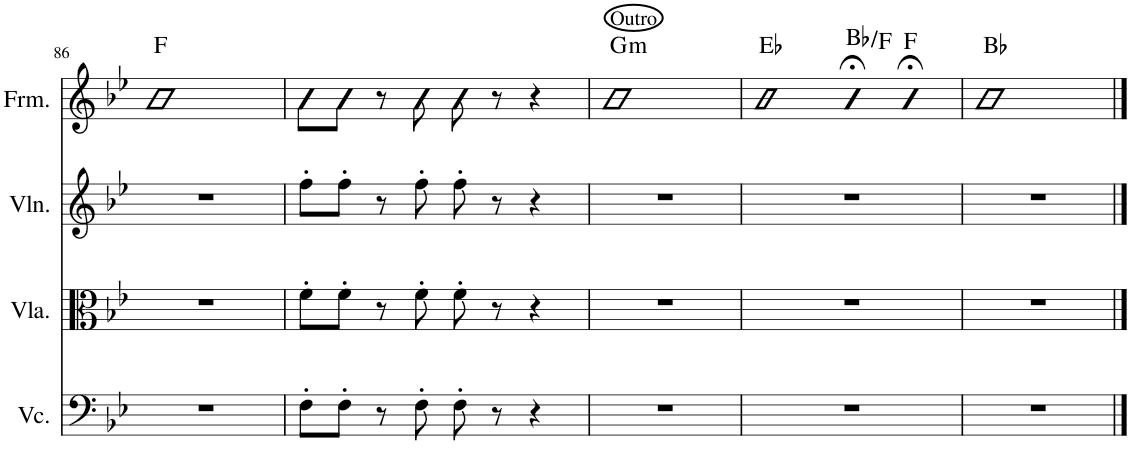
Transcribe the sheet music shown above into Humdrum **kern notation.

**kern	**kern	**kern	**kern	**harte
*part4	*part3	*part2	*part1	*part1
*staff4	*staff3	*staff2	*staff1	*
*I"Violoncello	*I"Viola	*I"Violin	*I"Form	*
*I'Vc.	*I'Vla.	*I'Vln.	*I'Frm.	*
!!LO:PB:g=z
*clefF4	*clefC3	*clefG2	*clefG2	*
*k[b-e-]	*k[b-e-]	*k[b-e-]	*k[b-e-]	*
*M4/4	*M4/4	*M4/4	*M4/4	*
=86	=86	=86	=86	=86
1r	1r	1r	1b-	F:maj
=87	=87	=87	=87	=87
8F'\L	8f'\L	8ff'\L	8b-\L	.
8F'\J	8f'\J	8ff'\J	8b-\J	.
8r	8r	8r	8r	.
8F'\	8f'\	8ff'\	8b-\	.
8F'\	8f'\	8ff'\	8b-\	.
8r	8r	8r	8r	.
4r	4r	4r	4r	.
=88	=88	=88	=88	=88
!	!	!	!LO:TX:a:t=Outro	!LO:H:kt=m
1r	1r	1r	1b-	G:min
=89	=89	=89	=89	=89
1r	1r	1r	2b-	Eb:maj
.	.	.	4b-;<	Bb:maj/5
.	.	.	4b-;<	F:maj
=90	=90	=90	=90	=90
1r	1r	1r	1b-	Bb:maj
==	==	==	==	==
*-	*-	*-	*-	*-
